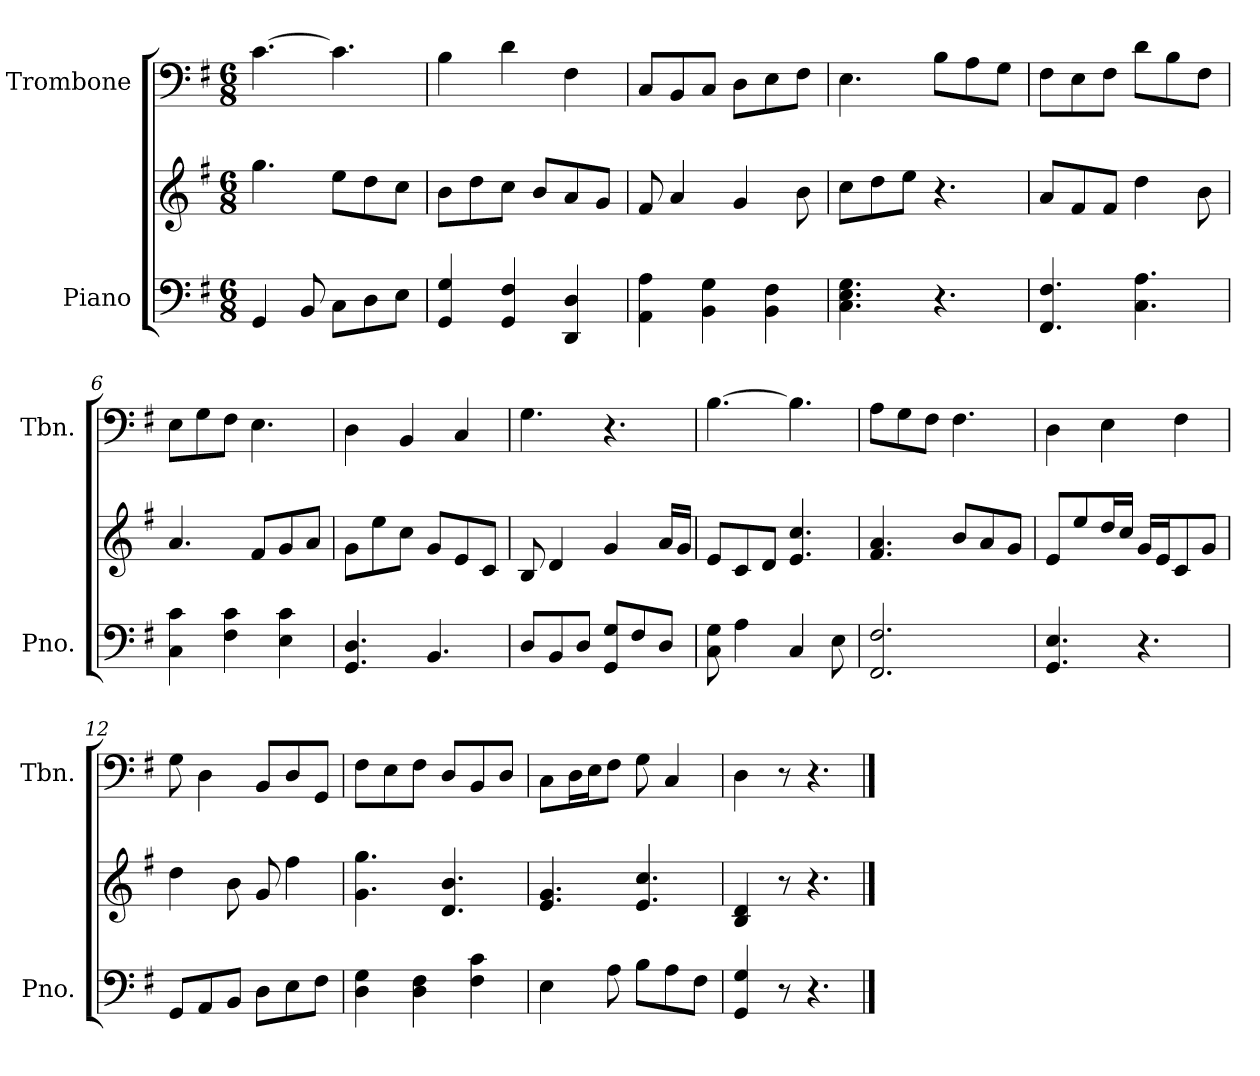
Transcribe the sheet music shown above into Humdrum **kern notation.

**kern	**kern	**kern
*part2	*part2	*part1
*staff3	*staff2	*staff1
*I"Piano	*	*I"Trombone
*I'Pno.	*	*I'Tbn.
*clefF4	*clefG2	*clefF4
*k[f#]	*k[f#]	*k[f#]
*G:	*G:	*G:
*M6/8	*M6/8	*M6/8
=1	=1	=1
4GG/	4.gg\	[4.c\
8BB/	.	.
8C\L	8ee\L	4.c\]
8D\	8dd\	.
8E\J	8cc\J	.
=2	=2	=2
4GG/ 4G/	8b\L	4B\
.	8dd\	.
4GG/ 4F#/	8cc\J	4d\
.	8b/L	.
4DD/ 4D/	8a/	4F#\
.	8g/J	.
=3	=3	=3
4AA\ 4A\	8f#/	8C/L
.	4a/	8BB/
4BB\ 4G\	.	8C/J
.	4g/	8D\L
4BB\ 4F#\	.	8E\
.	8b\	8F#\J
=4	=4	=4
4.C\ 4.E\ 4.G\	8cc\L	4.E\
.	8dd\	.
.	8ee\J	.
4.r	4.r	8B\L
.	.	8A\
.	.	8G\J
=5	=5	=5
4.FF#/ 4.F#/	8a/L	8F#\L
.	8f#/	8E\
.	8f#/J	8F#\J
4.C\ 4.A\	4dd\	8d\L
.	.	8B\
.	8b\	8F#\J
!!LO:LB:g=z
=6	=6	=6
4C\ 4c\	4.a/	8E\L
.	.	8G\
4F#\ 4c\	.	8F#\J
.	8f#/L	4.E\
4E\ 4c\	8g/	.
.	8a/J	.
=7	=7	=7
4.GG/ 4.D/	8g\L	4D\
.	8ee\	.
.	8cc\J	4BB/
4.BB/	8g/L	.
.	8e/	4C/
.	8c/J	.
=8	=8	=8
8D/L	8B/	4.G\
8BB/	4d/	.
8D/J	.	.
8GG/ 8G/L	4g/	4.r
8F#/	.	.
8D/J	16a/LL	.
.	16g/JJ	.
=9	=9	=9
8C\ 8G\	8e/L	[4.B\
4A\	8c/	.
.	8d/J	.
4C/	4.e/ 4.cc/	4.B\]
8E\	.	.
=10	=10	=10
2.FF#/ 2.F#/	4.f#/ 4.a/	8A\L
.	.	8G\
.	.	8F#\J
.	8b/L	4.F#\
.	8a/	.
.	8g/J	.
=11	=11	=11
4.GG/ 4.E/	8e/L	4D\
.	8ee/	.
.	16dd/L	4E\
.	16cc/JJ	.
4.r	16g/LL	.
.	16e/J	.
.	8c/	4F#\
.	8g/J	.
!!LO:LB:g=z
=12	=12	=12
8GG/L	4dd\	8G\
8AA/	.	4D\
8BB/J	8b\	.
8D\L	8g/	8BB/L
8E\	4ff#\	8D/
8F#\J	.	8GG/J
=13	=13	=13
4D\ 4G\	4.g\ 4.gg\	8F#\L
.	.	8E\
4D\ 4F#\	.	8F#\J
.	4.d/ 4.b/	8D/L
4F#\ 4c\	.	8BB/
.	.	8D/J
=14	=14	=14
4E\	4.e/ 4.g/	8C\L
.	.	16D\L
.	.	16E\J
8A\	.	8F#\J
8B\L	4.e/ 4.cc/	8G\
8A\	.	4C/
8F#\J	.	.
=15	=15	=15
4GG/ 4G/	4B/ 4d/	4D\
8r	8r	8r
4.r	4.r	4.r
==	==	==
*-	*-	*-
